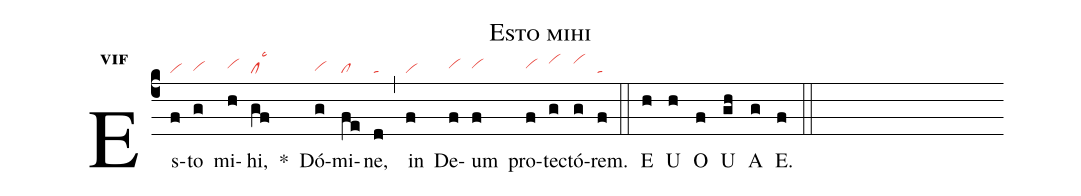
name:Esto mihi;
office-part:an;
mode:6f;
nabc-lines:1;
%%
initial-style: 1;
name:Esto mihi;
mode: 6;
office-part: Antiphona;
annotation: Ant.;
annotation: vi f;
nabc-lines:1;
%%
(c4) Es(f|vi)to(g|vihg) mi(h|vihh)hi,(gf|cllsc3) <sp>*</sp>() Dó(g|vihg)mi(fe|cl)ne,(d|ta) (,) in(f|vi) De(f|vihh)um(f|vihh) pro(f|vihh)tec(g|vihj)tó(g|vihj)rem.(f|ta) (::)
<eu>E(h) U(h) O(f) U(gh) A(g) E.(f) </eu>(::)
